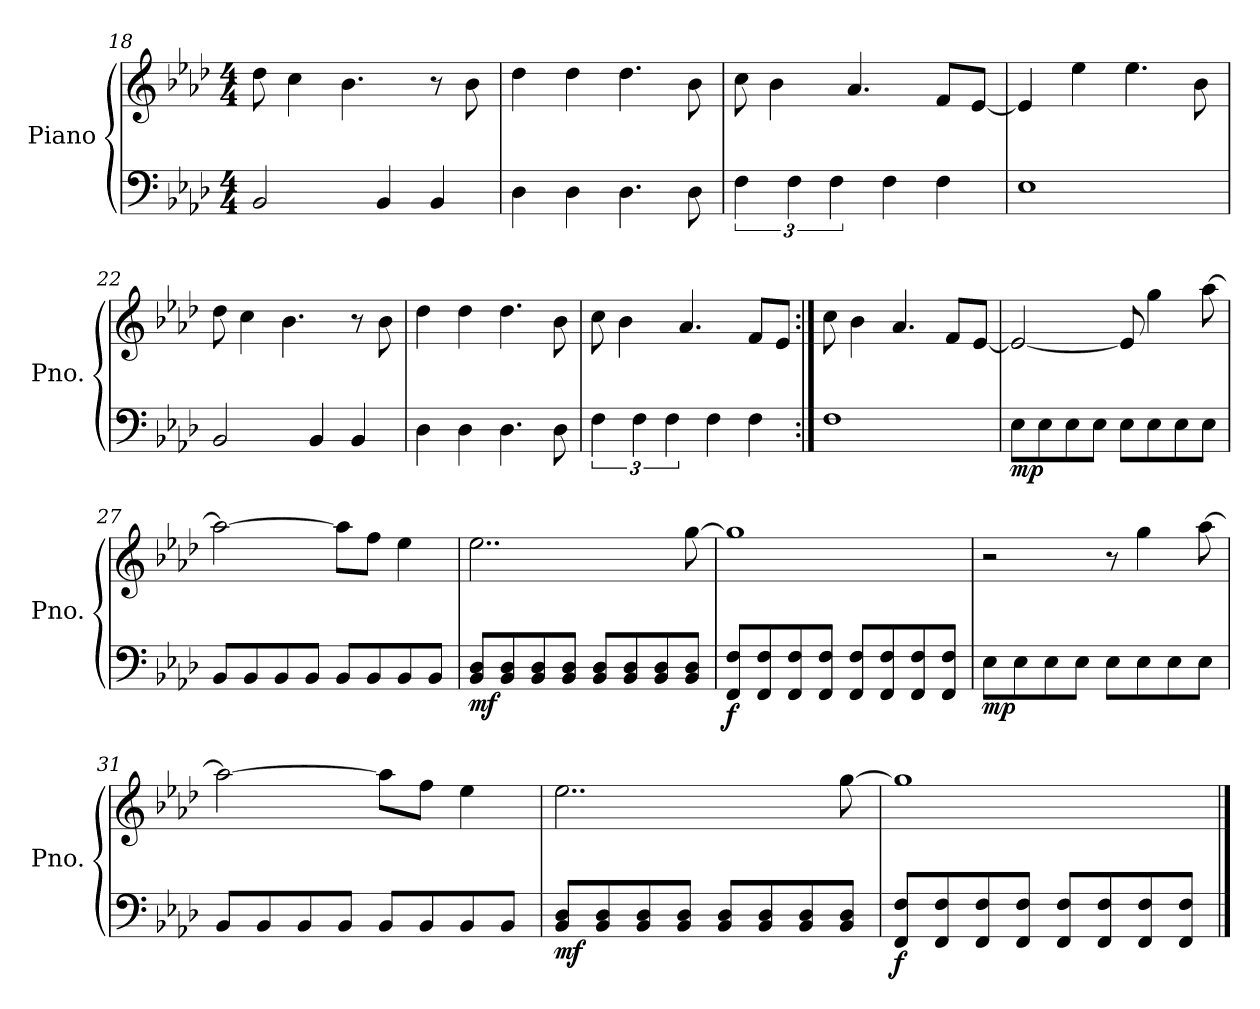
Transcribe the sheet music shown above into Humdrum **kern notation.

**kern	**kern	**dynam
*part1	*part1	*part1
*staff2	*staff1	*staff1/2
*I"Piano	*	*
*I'Pno.	*	*
*clefF4	*clefG2	*
*k[b-e-a-d-]	*k[b-e-a-d-]	*
*M4/4	*M4/4	*
=18	=18	=18
2BB-/	8dd-\	.
.	4cc\	.
.	4.b-\	.
4BB-/	.	.
4BB-/	8r	.
.	8b-\	.
=19	=19	=19
4D-\	4dd-\	.
4D-\	4dd-\	.
4.D-\	4.dd-\	.
8D-\	8b-\	.
=20	=20	=20
6F\	8cc\	.
.	4b-\	.
6F\	.	.
6F\	.	.
.	4.a-/	.
4F\	.	.
4F\	8f/L	.
.	[8e-/J	.
=21	=21	=21
1E-	4e-/]	.
.	4ee-\	.
.	4.ee-\	.
.	8b-\	.
=22	=22	=22
2BB-/	8dd-\	.
.	4cc\	.
.	4.b-\	.
4BB-/	.	.
4BB-/	8r	.
.	8b-\	.
!!LO:LB:g=z
=23	=23	=23
4D-\	4dd-\	.
4D-\	4dd-\	.
4.D-\	4.dd-\	.
8D-\	8b-\	.
=24	=24	=24
6F\	8cc\	.
.	4b-\	.
6F\	.	.
6F\	.	.
.	4.a-/	.
4F\	.	.
4F\	8f/L	.
.	8e-/J	.
=25:|!	=25:|!	=25:|!
1F	8cc\	.
.	4b-\	.
.	4.a-/	.
.	8f/L	.
.	[8e-/J	.
=26	=26	=26
!	!	!LO:DY:b=2
8E-\L	2e-/_	mp
8E-\	.	.
8E-\	.	.
8E-\J	.	.
8E-\L	8e-/]	.
8E-\	4gg\	.
8E-\	.	.
8E-\J	[8aa-\	.
=27	=27	=27
8BB-/L	2aa-\_	.
8BB-/	.	.
8BB-/	.	.
8BB-/J	.	.
8BB-/L	8aa-\L]	.
8BB-/	8ff\J	.
8BB-/	4ee-\	.
8BB-/J	.	.
=28	=28	=28
!	!	!LO:DY:b=2
8BB-/ 8D-/L	2..ee-\	mf
8BB-/ 8D-/	.	.
8BB-/ 8D-/	.	.
8BB-/ 8D-/J	.	.
8BB-/ 8D-/L	.	.
8BB-/ 8D-/	.	.
8BB-/ 8D-/	.	.
8BB-/ 8D-/J	[8gg\	.
!!LO:PB:g=z
=29	=29	=29
!	!	!LO:DY:b=2
8FF/ 8F/L	1gg]	f
8FF/ 8F/	.	.
8FF/ 8F/	.	.
8FF/ 8F/J	.	.
8FF/ 8F/L	.	.
8FF/ 8F/	.	.
8FF/ 8F/	.	.
8FF/ 8F/J	.	.
=30	=30	=30
!	!	!LO:DY:b=2
8E-\L	2r	mp
8E-\	.	.
8E-\	.	.
8E-\J	.	.
8E-\L	8r	.
8E-\	4gg\	.
8E-\	.	.
8E-\J	[8aa-\	.
=31	=31	=31
8BB-/L	2aa-\_	.
8BB-/	.	.
8BB-/	.	.
8BB-/J	.	.
8BB-/L	8aa-\L]	.
8BB-/	8ff\J	.
8BB-/	4ee-\	.
8BB-/J	.	.
=32	=32	=32
!	!	!LO:DY:b=2
8BB-/ 8D-/L	2..ee-\	mf
8BB-/ 8D-/	.	.
8BB-/ 8D-/	.	.
8BB-/ 8D-/J	.	.
8BB-/ 8D-/L	.	.
8BB-/ 8D-/	.	.
8BB-/ 8D-/	.	.
8BB-/ 8D-/J	[8gg\	.
=33	=33	=33
!	!	!LO:DY:b=2
8FF/ 8F/L	1gg]	f
8FF/ 8F/	.	.
8FF/ 8F/	.	.
8FF/ 8F/J	.	.
8FF/ 8F/L	.	.
8FF/ 8F/	.	.
8FF/ 8F/	.	.
8FF/ 8F/J	.	.
==	==	==
*-	*-	*-
